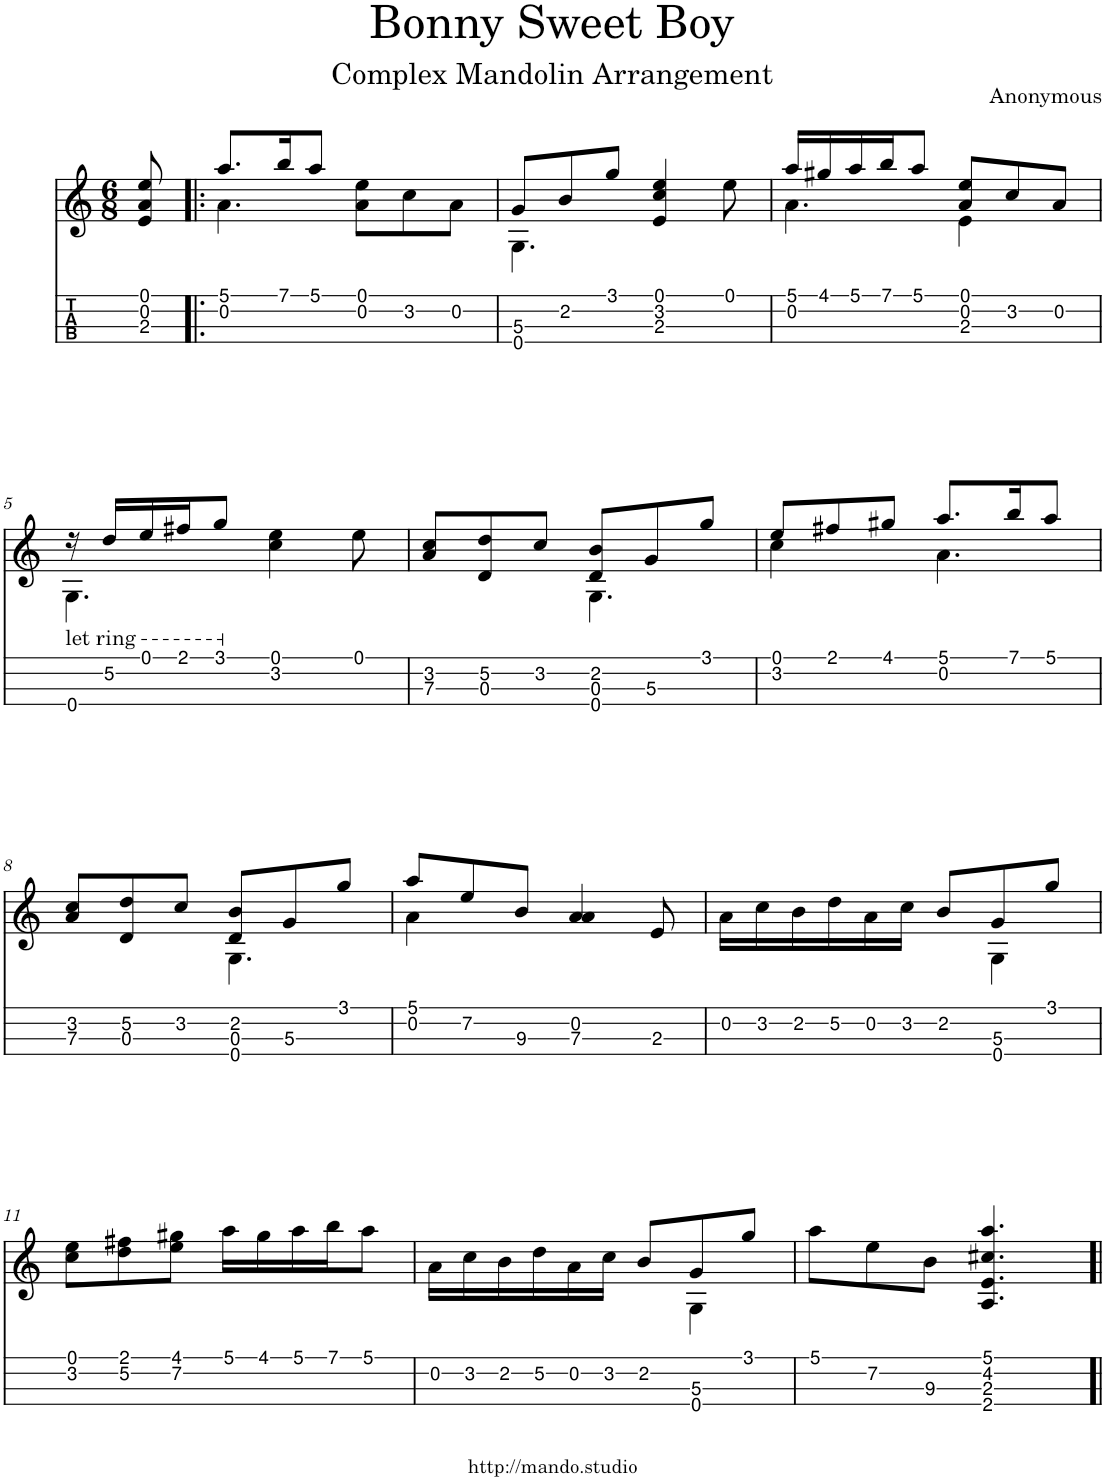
**kern	**kern
*part1	*part1
*staff2	*staff1
*I"Mandolin	*
*I'Mdn.	*
*stria4	*
*	*clefG2
*k[]	*k[]
*M6/8	*M6/8
=1	=1
8e 8a 8ee	8e/ 8a/ 8ee/
=2!|:	=2!|:
*^	*^
8.aaL	4.a	8.aa/L	4.a\
16bbK	.	16bb/K	.
8aaJ	.	8aa/J	.
8a\ 8ee\L	4.ryy	8a\ 8ee\L	4.ryy
8cc	.	8cc\	.
8aJ	.	8a\J	.
=3	=3	=3	=3
8gL	4.G	8g/L	4.G\
8b	.	8b/	.
8ggJ	.	8gg/J	.
4e 4cc 4ee	4.ryy	4e/ 4cc/ 4ee/	4.ryy
8ee	.	8ee\	.
=4	=4	=4	=4
16aaLL	4.a	16aa/LL	4.a\
16gg#X	.	16gg#X/	.
16aa	.	16aa/	.
16bbJ	.	16bb/J	.
8aaJ	.	8aa/J	.
8a\ 8ee\L	4e	8a/ 8ee/L	4e\
8cc	.	8cc/	.
8aJ	8ryy	8a/J	8ryy
!!LO:LB:g=z	!!
=5	=5	=5	=5
!	!	!LO:TX:b:t=let ring	!
16r	4.G	16r	4.G\
16ddLL	.	16dd/LL	.
16ee	.	16ee/	.
16ff#XJ	.	16ff#X/J	.
8ggJ	.	8gg/J	.
4cc 4ee	4.ryy	4cc\ 4ee\	4.ryy
8ee	.	8ee\	.
=6	=6	=6	=6
8a\ 8cc\L	4.ryy	8a/ 8cc/L	4.ryy
8d\ 8dd\	.	8d/ 8dd/	.
8ccJ	.	8cc/J	.
8d\ 8b\L	4.G	8d/ 8b/L	4.G\
8g	.	8g/	.
8ggJ	.	8gg/J	.
=7	=7	=7	=7
8eeL	4cc	8ee/L	4cc\
8ff#X	.	8ff#X/	.
8gg#XJ	8ryy	8gg#X/J	8ryy
8.aaL	4.a	8.aa/L	4.a\
16bbK	.	16bb/K	.
8aaJ	.	8aa/J	.
!!LO:LB:g=z	!!
=8	=8	=8	=8
8a\ 8cc\L	4.ryy	8a/ 8cc/L	4.ryy
8d\ 8dd\	.	8d/ 8dd/	.
8ccJ	.	8cc/J	.
8d\ 8b\L	4.G	8d/ 8b/L	4.G\
8g	.	8g/	.
8ggJ	.	8gg/J	.
=9	=9	=9	=9
8aaL	4a	8aa/L	4a\
8ee	.	8ee/	.
8bJ	2ryy	8b/J	2ryy
4a 4a	.	4a/ 4a/	.
8e	.	8e/	.
=10	=10	=10	=10
16aLL	2ryy	16a\LL	2ryy
16cc	.	16cc\	.
16b	.	16b\	.
16dd	.	16dd\	.
16a	.	16a\	.
16ccJJ	.	16cc\JJ	.
8bL	.	8b/L	.
8g	4G	8g/	4G\
8ggJ	.	8gg/J	.
*v	*v	*	*
*	*v	*v
!!LO:LB:g=z
=11	=11
8cc\ 8ee\L	8cc\ 8ee\L
8dd\ 8ff#X\	8dd\ 8ff#X\
8ee\ 8gg#X\J	8ee\ 8gg#X\J
16aaLL	16aa\LL
16gg#	16gg#\
16aa	16aa\
16bbJ	16bb\J
8aaJ	8aa\J
=12	=12
*^	*^
16aLL	2ryy	16a\LL	2ryy
16cc	.	16cc\	.
16b	.	16b\	.
16dd	.	16dd\	.
16a	.	16a\	.
16ccJJ	.	16cc\JJ	.
8bL	.	8b/L	.
8g	4G	8g/	4G\
8ggJ	.	8gg/J	.
*v	*v	*	*
*	*v	*v
=13	=13
8aaL	8aa\L
8ee	8ee\
8bJ	8b\J
4.A 4.e 4.cc# 4.aa	4.A/ 4.e/ 4.cc#X/ 4.aa/
=!|	=!|
*-	*-
